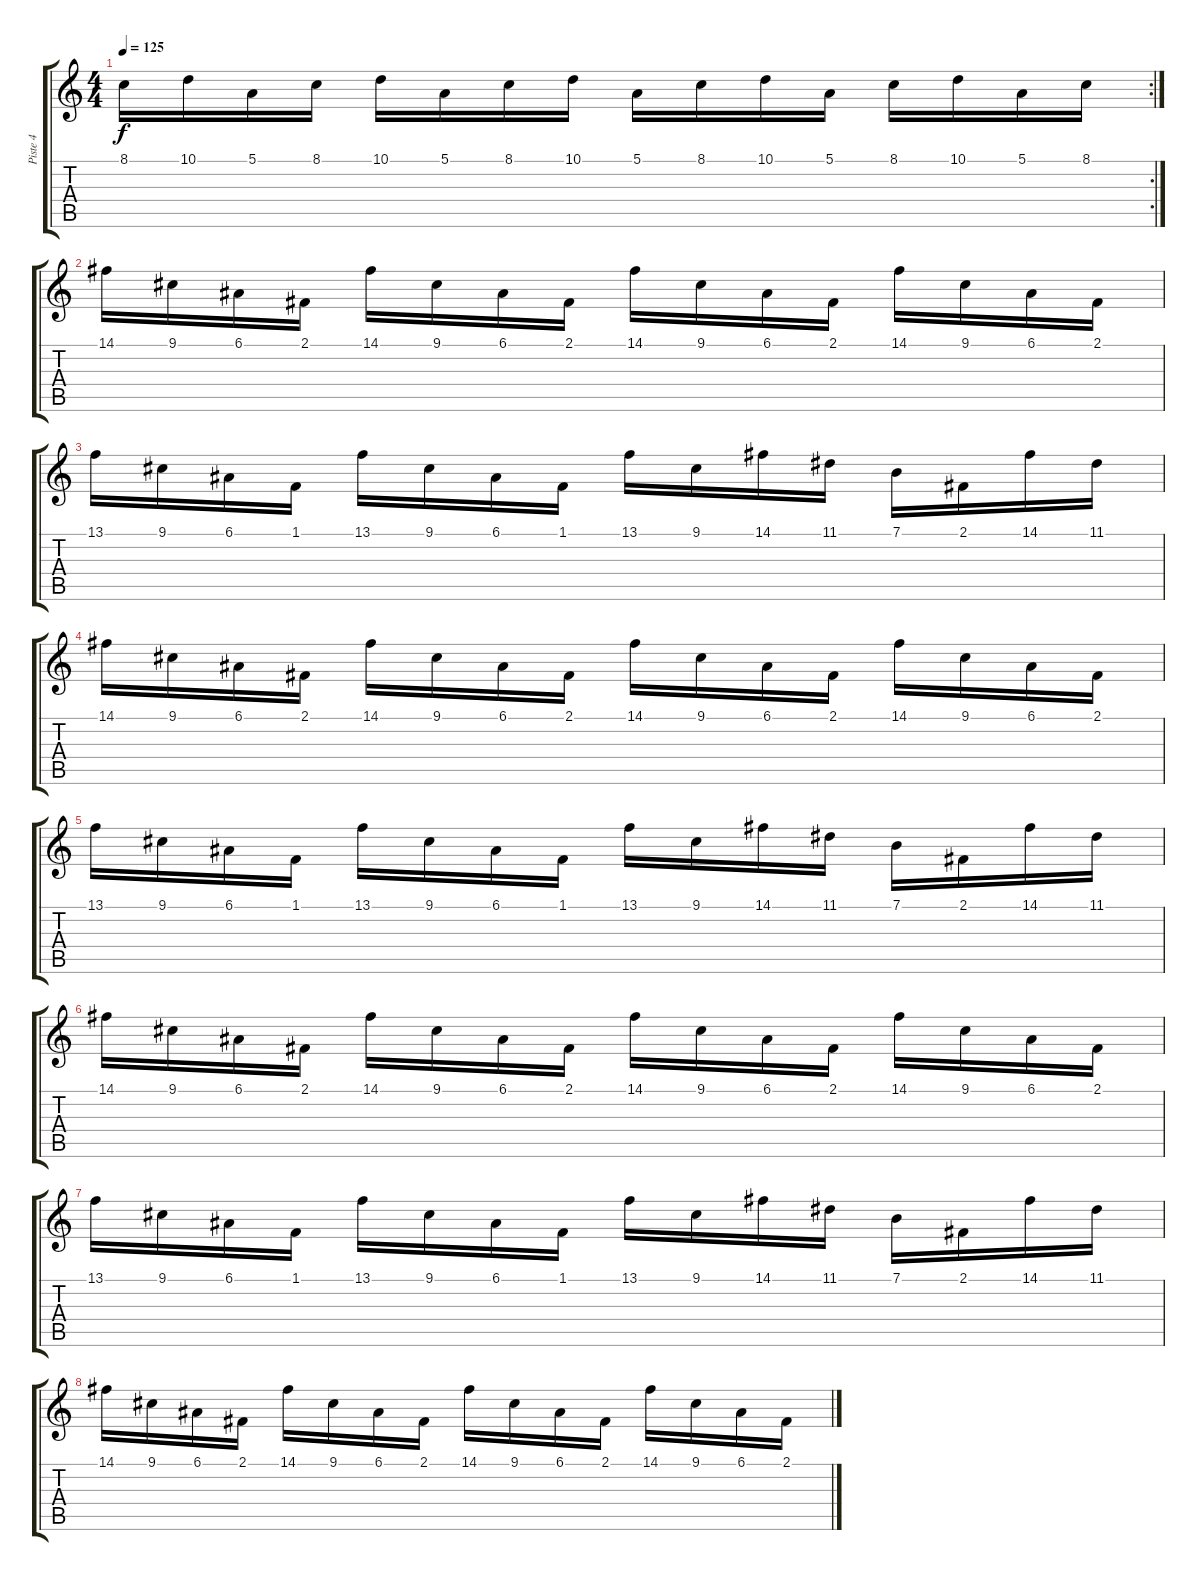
\track ("Piste 4" "Piste 4") {instrument lead2sawtooth}
\staff {score tabs}
\tuning (E4 B3 G3 D3 A2 E2) {hide}
\rc 2
\ts (4 4)
\tempo 125
\clef g2
\ks c
8.1.16{dy f} 10.1.16 5.1.16 8.1.16 10.1.16 5.1.16 8.1.16 10.1.16 5.1.16 8.1.16 10.1.16 5.1.16 8.1.16 10.1.16 5.1.16 8.1.16 |
14.1.16 9.1.16 6.1.16 2.1.16 14.1.16 9.1.16 6.1.16 2.1.16 14.1.16 9.1.16 6.1.16 2.1.16 14.1.16 9.1.16 6.1.16 2.1.16 |
13.1.16 9.1.16 6.1.16 1.1.16 13.1.16 9.1.16 6.1.16 1.1.16 13.1.16 9.1.16 14.1.16 11.1.16 7.1.16 2.1.16 14.1.16 11.1.16 |
14.1.16 9.1.16 6.1.16 2.1.16 14.1.16 9.1.16 6.1.16 2.1.16 14.1.16 9.1.16 6.1.16 2.1.16 14.1.16 9.1.16 6.1.16 2.1.16 |
13.1.16 9.1.16 6.1.16 1.1.16 13.1.16 9.1.16 6.1.16 1.1.16 13.1.16 9.1.16 14.1.16 11.1.16 7.1.16 2.1.16 14.1.16 11.1.16 |
14.1.16 9.1.16 6.1.16 2.1.16 14.1.16 9.1.16 6.1.16 2.1.16 14.1.16 9.1.16 6.1.16 2.1.16 14.1.16 9.1.16 6.1.16 2.1.16 |
13.1.16 9.1.16 6.1.16 1.1.16 13.1.16 9.1.16 6.1.16 1.1.16 13.1.16 9.1.16 14.1.16 11.1.16 7.1.16 2.1.16 14.1.16 11.1.16 |
14.1.16 9.1.16 6.1.16 2.1.16 14.1.16 9.1.16 6.1.16 2.1.16 14.1.16 9.1.16 6.1.16 2.1.16 14.1.16 9.1.16 6.1.16 2.1.16
